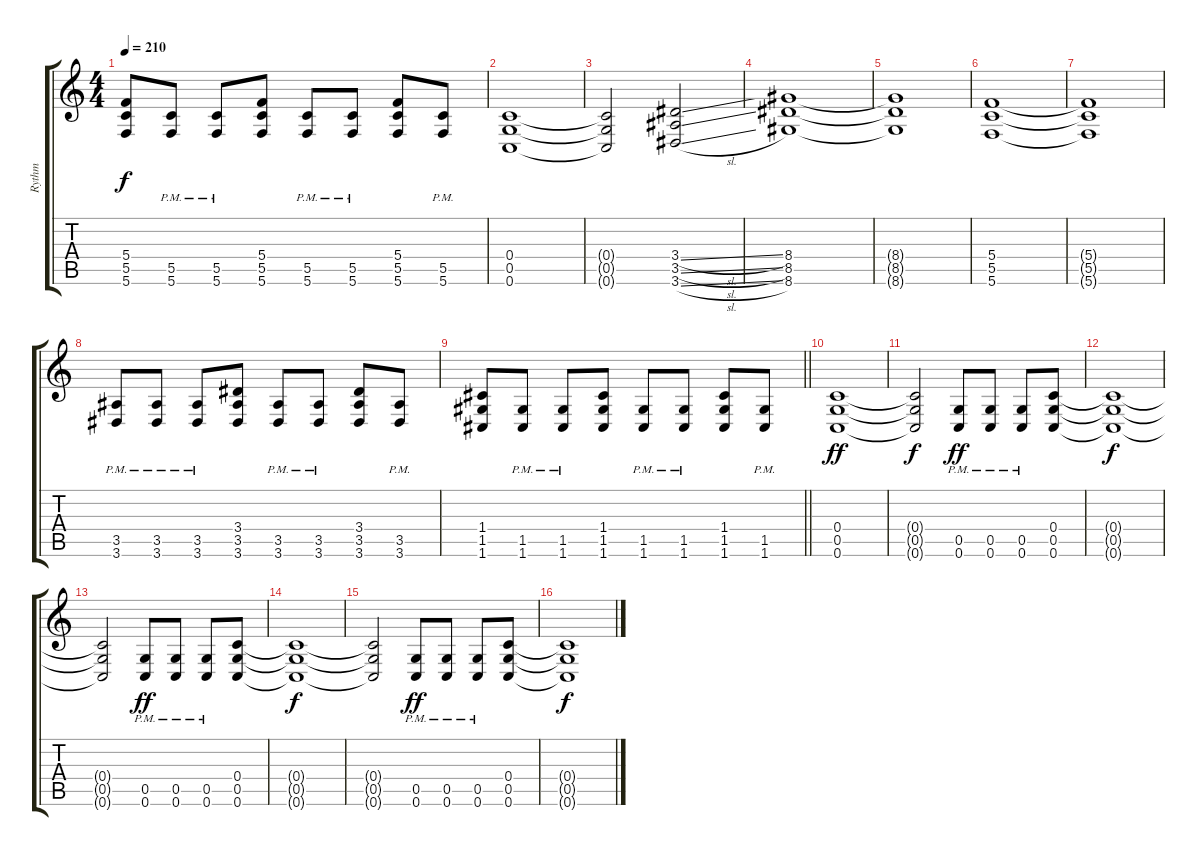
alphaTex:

\track ("Rythm" "Rythm") {instrument distortionguitar}
\staff {score tabs}
\tuning (D4 A3 F3 C3 G2 C2) {hide}
\ts (4 4)
\tempo 210
\clef g2
\ks c
(5.4 5.5 5.6).8{dy f} (5.5{pm} 5.6{pm}).8 (5.5{pm} 5.6{pm}).8 (5.4 5.5 5.6).8 (5.5{pm} 5.6{pm}).8 (5.5{pm} 5.6{pm}).8 (5.4 5.5 5.6).8 (5.5{pm} 5.6{pm}).8 |
(0.4 0.5 0.6).1 |
(0.4{t} 0.5{t} 0.6{t}).2 (3.4{sl} 3.5{sl} 3.6{sl}).2 |
(8.4 8.5 8.6).1 |
(8.4{t} 8.5{t} 8.6{t}).1 |
(5.4 5.5 5.6).1 |
(5.4{t} 5.5{t} 5.6{t}).1 |
(3.5{pm} 3.6{pm}).8 (3.5{pm} 3.6{pm}).8 (3.5{pm} 3.6{pm}).8 (3.4 3.5 3.6).8 (3.5{pm} 3.6{pm}).8 (3.5{pm} 3.6{pm}).8 (3.4 3.5 3.6).8 (3.5{pm} 3.6{pm}).8 |
\barLineRight lightlight
(1.4 1.5 1.6).8 (1.5{pm} 1.6{pm}).8 (1.5{pm} 1.6{pm}).8 (1.4 1.5 1.6).8 (1.5{pm} 1.6{pm}).8 (1.5{pm} 1.6{pm}).8 (1.4 1.5 1.6).8 (1.5{pm} 1.6{pm}).8 |
\section ("" "")
(0.4 0.5 0.6).1{dy ff} |
(0.4{t} 0.5{t} 0.6{t}).2{dy f} (0.5{pm} 0.6{pm}).8{dy ff} (0.5{pm} 0.6{pm}).8 (0.5{pm} 0.6{pm}).8 (0.4 0.5 0.6).8 |
(0.4{t} 0.5{t} 0.6{t}).1{dy f} |
(0.4{t} 0.5{t} 0.6{t}).2 (0.5{pm} 0.6{pm}).8{dy ff} (0.5{pm} 0.6{pm}).8 (0.5{pm} 0.6{pm}).8 (0.4 0.5 0.6).8 |
(0.4{t} 0.5{t} 0.6{t}).1{dy f} |
(0.4{t} 0.5{t} 0.6{t}).2 (0.5{pm} 0.6{pm}).8{dy ff} (0.5{pm} 0.6{pm}).8 (0.5{pm} 0.6{pm}).8 (0.4 0.5 0.6).8 |
(0.4{t} 0.5{t} 0.6{t}).1{dy f}
